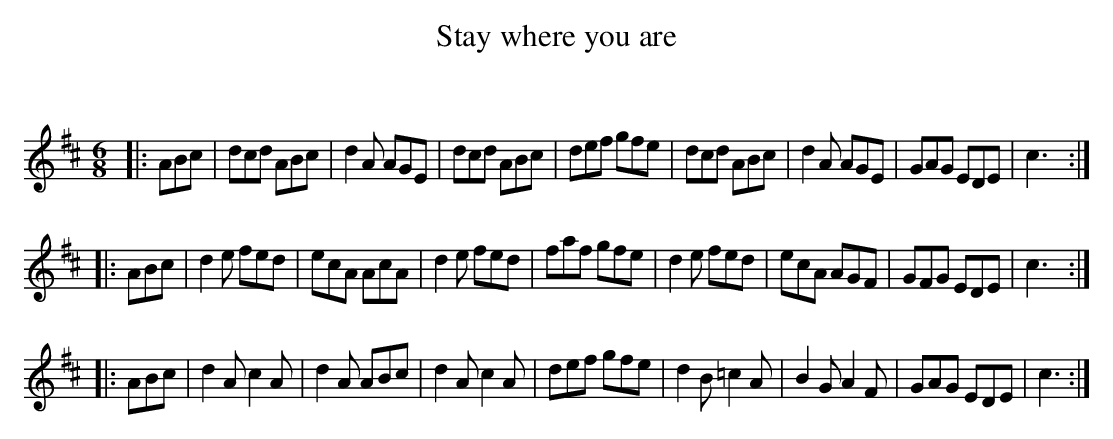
X:1
T: Stay where you are
C:
Q:180
K:D
M:6/8
L:1/16
|:A2B2c2|d2c2d2 A2B2c2|d4A2 A2G2E2|d2c2d2 A2B2c2|d2e2f2 g2f2e2|d2c2d2 A2B2c2|d4A2 A2G2E2|G2A2G2 E2D2E2|c6:|
|:A2B2c2|d4e2 f2e2d2|e2c2A2 A2c2A2|d4e2 f2e2d2|f2a2f2 g2f2e2|d4e2 f2e2d2|e2c2A2 A2G2F2|G2F2G2 E2D2E2|c6:|
|:A2B2c2|d4A2 c4A2|d4A2 A2B2c2|d4A2 c4A2|d2e2f2 g2f2e2|d4B2 =c4A2|B4G2 A4F2|G2A2G2 E2D2E2|c6:|
